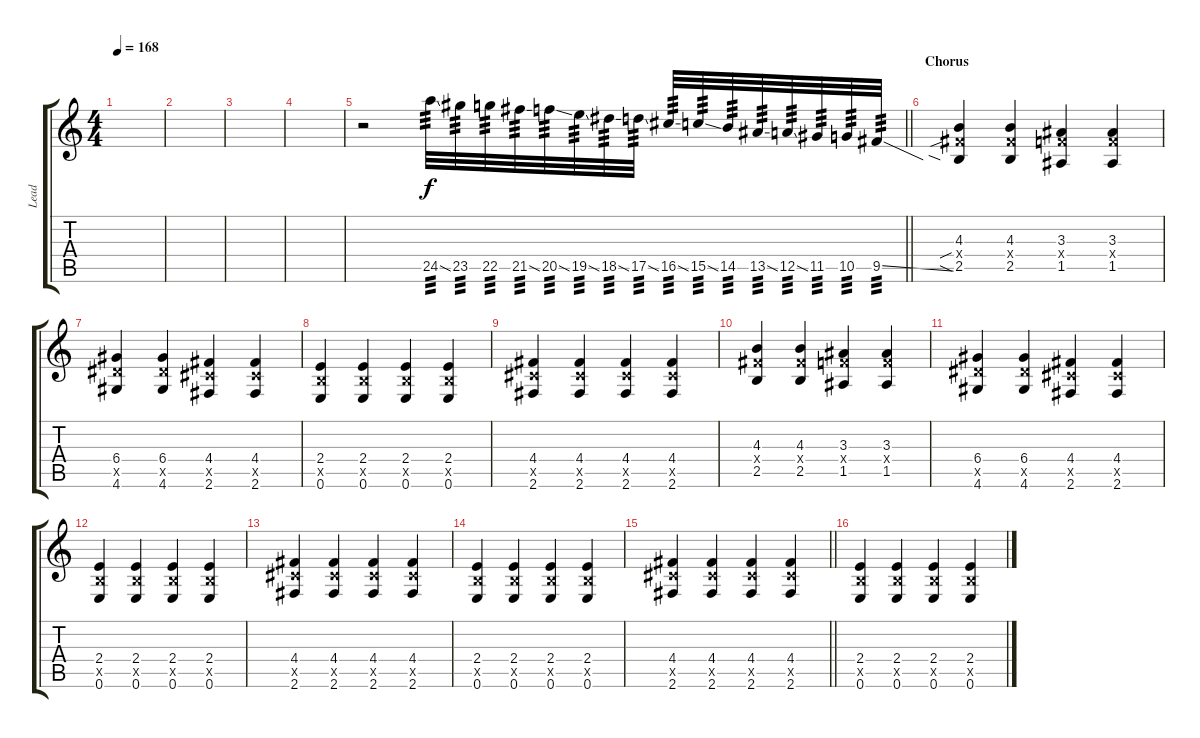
\track ("Lead" "Lead") {instrument overdrivenguitar}
\staff {score tabs}
\tuning (E4 B3 G3 D3 A2 E2) {hide}
\ts (4 4)
\tempo 168
\clef g2
\ks c
|
|
|
|
\barLineRight lightlight
r.2 24.5{ss}.32{tp 3} 23.5.32{tp 3} 22.5.32{tp 3} 21.5{ss}.32{tp 3} 20.5{ss}.32{tp 3} 19.5{ss}.32{tp 3} 18.5{ss}.32{tp 3} 17.5{ss}.32{tp 3} 16.5{ss}.32{tp 3} 15.5{ss}.32{tp 3} 14.5.32{tp 3} 13.5{ss}.32{tp 3} 12.5{ss}.32{tp 3} 11.5.32{tp 3} 10.5.32{tp 3} 9.5{ss}.32{tp 3} |
\section ("" "Chorus")
(4.3 4.4{sib x} 2.5{sia}).4{volume 15} (4.3 4.4{x} 2.5).4 (3.3 3.4{x} 1.5).4 (3.3 3.4{x} 1.5).4 |
(6.4 6.5{x} 4.6).4 (6.4 6.5{x} 4.6).4 (4.4 4.5{x} 2.6).4 (4.4 4.5{x} 2.6).4 |
(2.4 2.5{x} 0.6).4 (2.4 2.5{x} 0.6).4 (2.4 2.5{x} 0.6).4 (2.4 2.5{x} 0.6).4 |
(4.4 4.5{x} 2.6).4 (4.4 4.5{x} 2.6).4 (4.4 4.5{x} 2.6).4 (4.4 4.5{x} 2.6).4 |
(4.3 4.4{x} 2.5).4 (4.3 4.4{x} 2.5).4 (3.3 3.4{x} 1.5).4 (3.3 3.4{x} 1.5).4 |
(6.4 6.5{x} 4.6).4 (6.4 6.5{x} 4.6).4 (4.4 4.5{x} 2.6).4 (4.4 4.5{x} 2.6).4 |
(2.4 2.5{x} 0.6).4 (2.4 2.5{x} 0.6).4 (2.4 2.5{x} 0.6).4 (2.4 2.5{x} 0.6).4 |
(4.4 4.5{x} 2.6).4 (4.4 4.5{x} 2.6).4 (4.4 4.5{x} 2.6).4 (4.4 4.5{x} 2.6).4 |
(2.4 2.5{x} 0.6).4 (2.4 2.5{x} 0.6).4 (2.4 2.5{x} 0.6).4 (2.4 2.5{x} 0.6).4 |
\barLineRight lightlight
(4.4 4.5{x} 2.6).4 (4.4 4.5{x} 2.6).4 (4.4 4.5{x} 2.6).4 (4.4 4.5{x} 2.6).4 |
(2.4 2.5{x} 0.6).4 (2.4 2.5{x} 0.6).4 (2.4 2.5{x} 0.6).4 (2.4 2.5{x} 0.6).4
